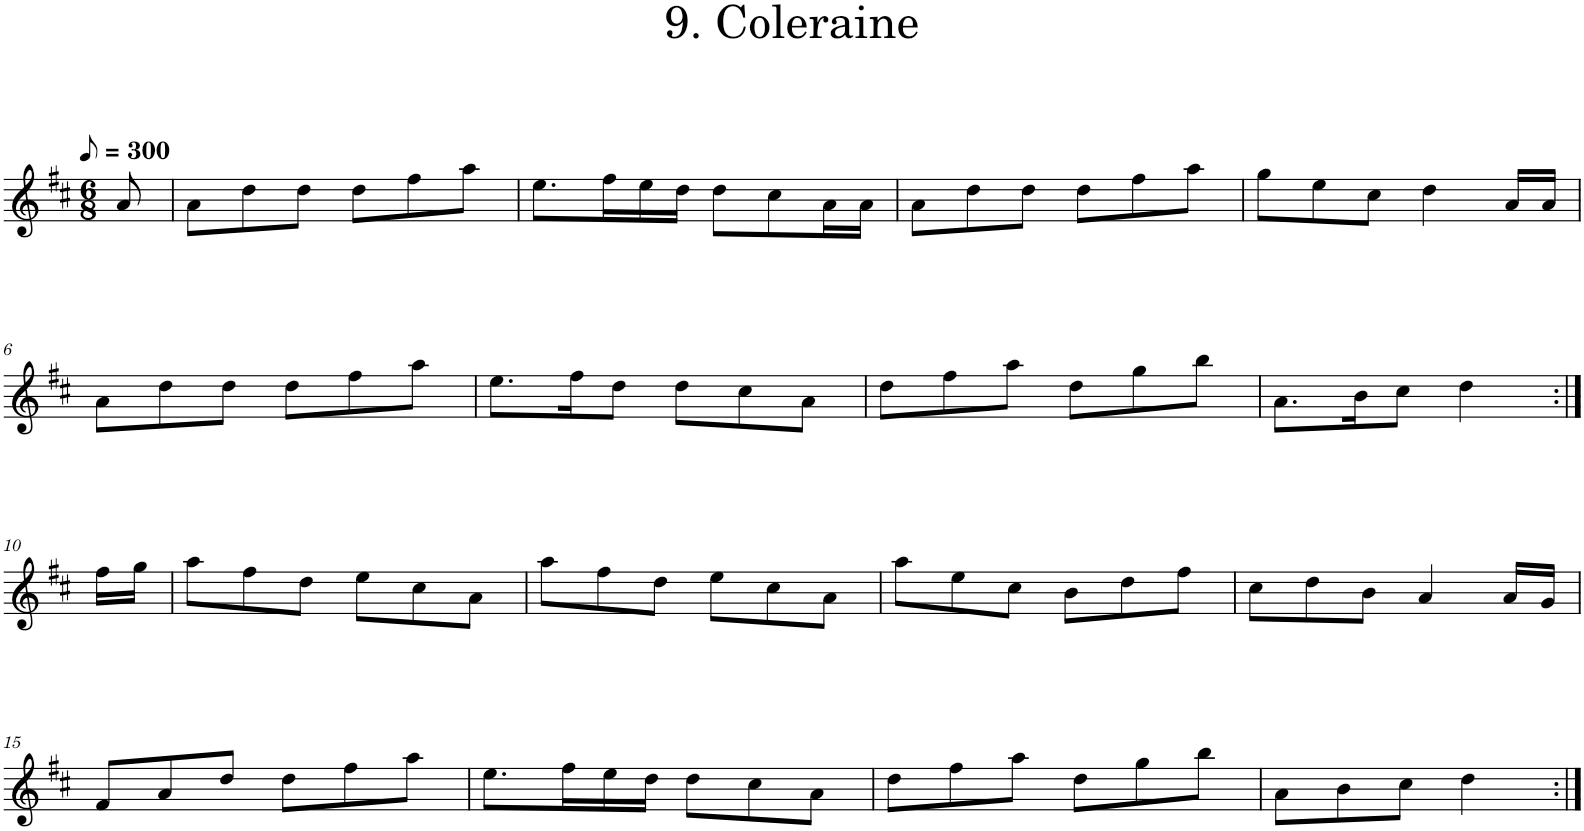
**kern
*part1
*staff1
*I"Piano
*I'Pno
*clefG2
*k[f#c#]
*D:
*M6/8
*MM150
=1
8a/
=2
8a\L
8dd\
8dd\J
8dd\L
8ff#\
8aa\J
=3
8.ee\L
16ff#\L
16ee\
16dd\JJ
8dd\L
8cc#\
16a\L
16a\JJ
=4
8a\L
8dd\
8dd\J
8dd\L
8ff#\
8aa\J
=5
8gg\L
8ee\
8cc#\J
4dd\
16a/LL
16a/JJ
!!LO:LB:g=z
=6
8a\L
8dd\
8dd\J
8dd\L
8ff#\
8aa\J
=7
8.ee\L
16ff#\K
8dd\J
8dd\L
8cc#\
8a\J
=8
8dd\L
8ff#\
8aa\J
8dd\L
8gg\
8bb\J
=9
8.a\L
16b\K
8cc#\J
4dd\
!!LO:LB:g=z
=10:|!
16ff#\LL
16gg\JJ
=11
8aa\L
8ff#\
8dd\J
8ee\L
8cc#\
8a\J
=12
8aa\L
8ff#\
8dd\J
8ee\L
8cc#\
8a\J
=13
8aa\L
8ee\
8cc#\J
8b\L
8dd\
8ff#\J
=14
8cc#\L
8dd\
8b\J
4a/
16a/LL
16g/JJ
!!LO:LB:g=z
=15
8f#/L
8a/
8dd/J
8dd\L
8ff#\
8aa\J
=16
8.ee\L
16ff#\L
16ee\
16dd\JJ
8dd\L
8cc#\
8a\J
=17
8dd\L
8ff#\
8aa\J
8dd\L
8gg\
8bb\J
=18
8a\L
8b\
8cc#\J
4dd\
=:|!
*-
